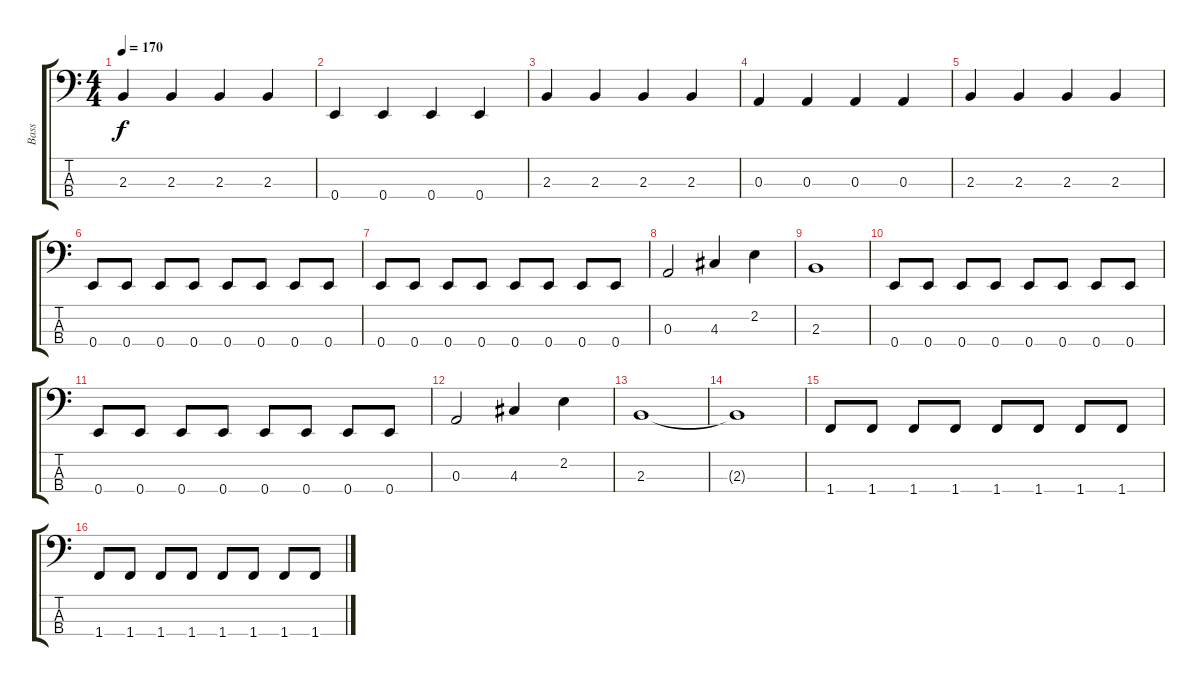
\track ("Bass" "Bass") {instrument electricbasspick}
\staff {score tabs}
\tuning (G2 D2 A1 E1) {hide}
\ts (4 4)
\tempo 170
\clef f4
\ks c
2.3.4{dy f} 2.3.4 2.3.4 2.3.4 |
0.4.4 0.4.4 0.4.4 0.4.4 |
2.3.4 2.3.4 2.3.4 2.3.4 |
0.3.4 0.3.4 0.3.4 0.3.4 |
2.3.4 2.3.4 2.3.4 2.3.4 |
0.4.8 0.4.8 0.4.8 0.4.8 0.4.8 0.4.8 0.4.8 0.4.8 |
0.4.8 0.4.8 0.4.8 0.4.8 0.4.8 0.4.8 0.4.8 0.4.8 |
0.3.2 4.3.4 2.2.4 |
2.3.1 |
0.4.8 0.4.8 0.4.8 0.4.8 0.4.8 0.4.8 0.4.8 0.4.8 |
0.4.8 0.4.8 0.4.8 0.4.8 0.4.8 0.4.8 0.4.8 0.4.8 |
0.3.2 4.3.4 2.2.4 |
2.3.1 |
2.3{t}.1 |
1.4.8 1.4.8 1.4.8 1.4.8 1.4.8 1.4.8 1.4.8 1.4.8 |
1.4.8 1.4.8 1.4.8 1.4.8 1.4.8 1.4.8 1.4.8 1.4.8
